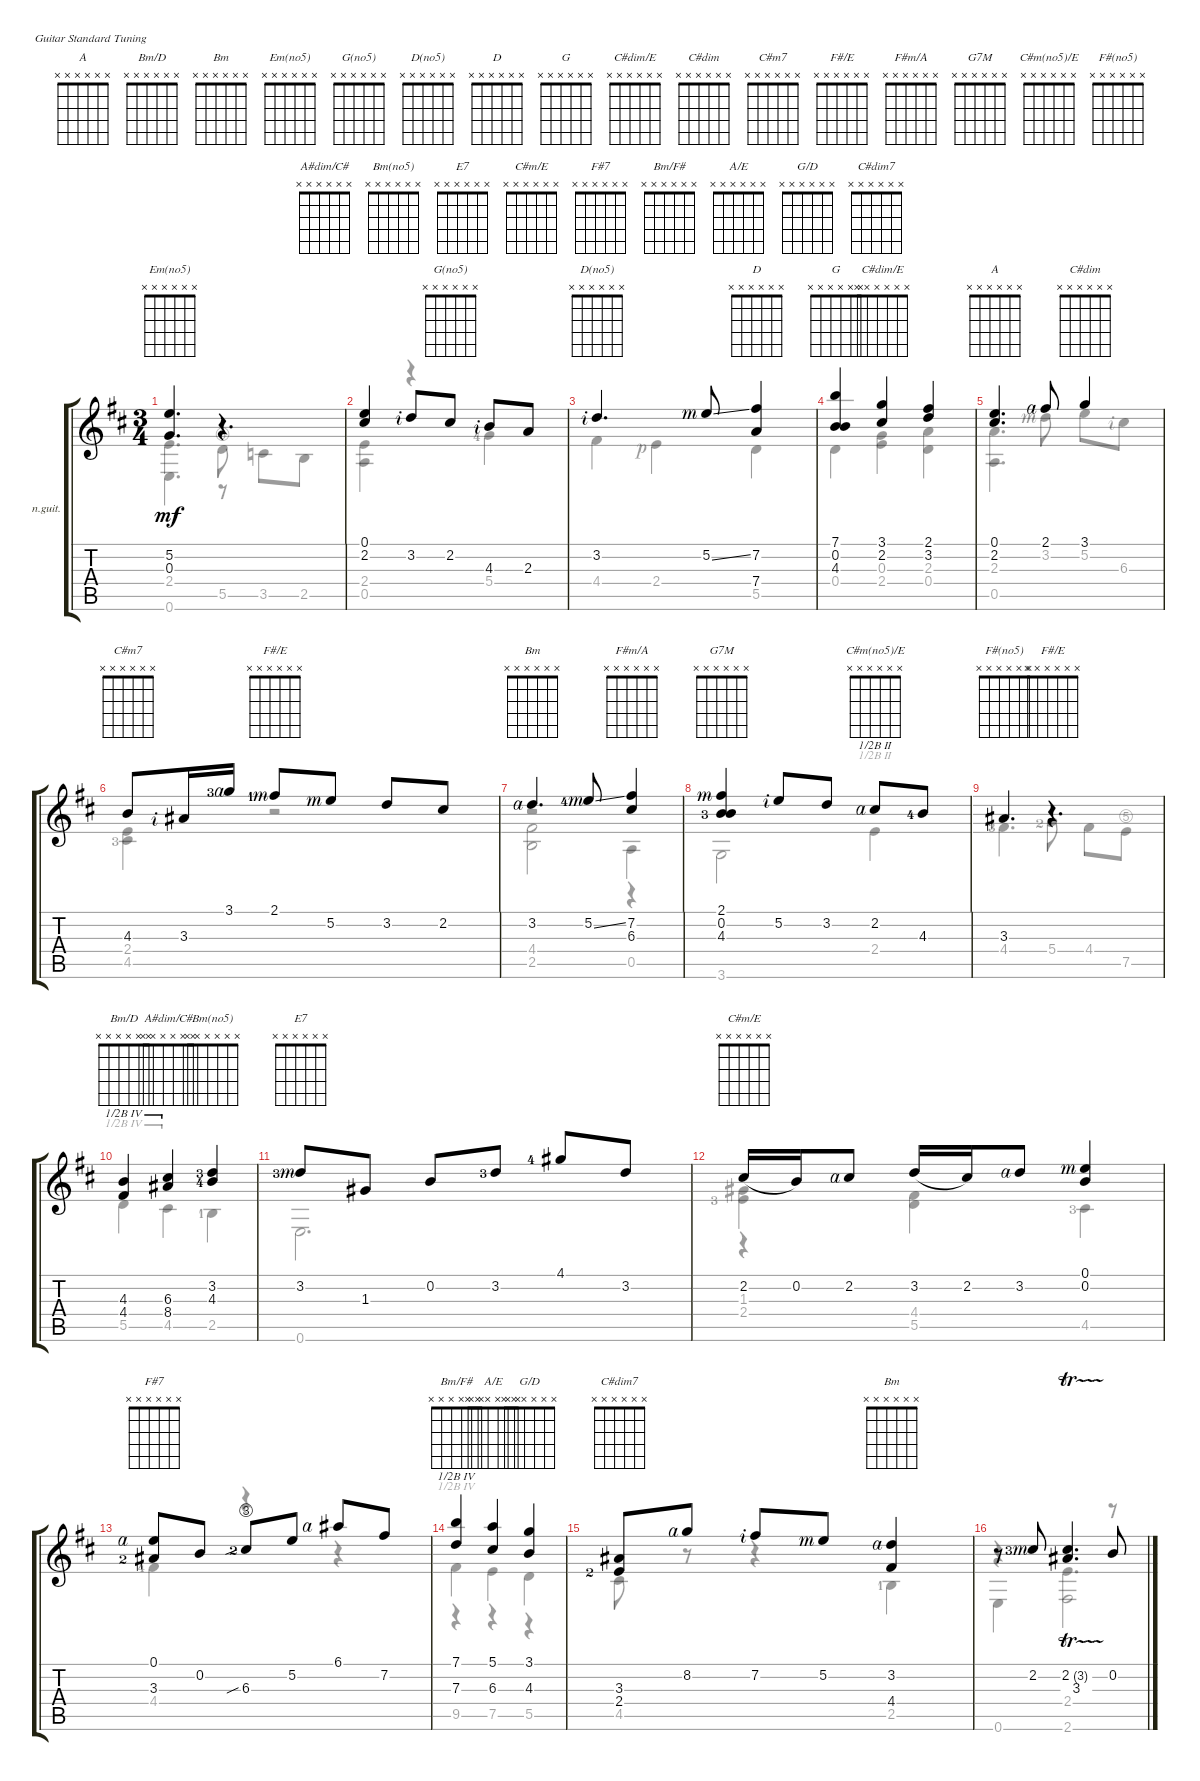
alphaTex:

\defaultSystemsLayout 4
\firstSystemTrackNameOrientation horizontal
\otherSystemsTrackNameOrientation horizontal
\extendBarLines
\chordDiagramsInScore
\track ("Nylon Guitar" "n.guit.") {multiBarRest instrument acousticguitarnylon}
\staff {score tabs}
\tuning (E4 B3 G3 D3 A2 E2)
\chord ("A" x x x x x x)
\chord ("Bm/D" x x x x x x)
\chord ("Bm" x x x x x x)
\chord ("Em(no5)" x x x x x x)
\chord ("G(no5)" x x x x x x)
\chord ("D(no5)" x x x x x x)
\chord ("D" x x x x x x)
\chord ("G" x x x x x x)
\chord ("C#dim/E" x x x x x x)
\chord ("C#dim" x x x x x x)
\chord ("C#m7" x x x x x x)
\chord ("F#/E" x x x x x x)
\chord ("F#m/A" x x x x x x)
\chord ("G7M" x x x x x x)
\chord ("C#m(no5)/E" x x x x x x)
\chord ("F#(no5)" x x x x x x)
\chord ("A#dim/C#" x x x x x x)
\chord ("Bm(no5)" x x x x x x)
\chord ("E7" x x x x x x)
\chord ("C#m/E" x x x x x x)
\chord ("F#7" x x x x x x)
\chord ("Bm/F#" x x x x x x)
\chord ("A/E" x x x x x x)
\chord ("G/D" x x x x x x)
\chord ("C#dim7" x x x x x x)
\voice
\ts (3 4)
\tempo (60 hide)
\clef g2
\scale
0.816875
\ks bminor
(5.2 0.3).4{d ch "Em(no5)" dy mf} r.4{d} |
(2.2 0.1).4 3.2{rf 2}.8 2.2.8{ch "G(no5)"} 4.3{rf 2}.8 2.3.8 |
3.2{rf 2}.4{d ch "D(no5)"} 5.2{ss rf 3}.8 (7.4 7.2).4{ch "D"} |
(7.1 4.3 0.2).4{ch "G"} (3.1 2.2).4{ch "C#dim/E"} (3.2 2.1).4 |
\scale
1.10513 (0.1 2.2).4{d ch "A"} 2.1{rf 4}.8 3.1.4{ch "C#dim"} |
\scale
1.065 4.3.8{ch "C#m7"} 3.3{rf 2}.16 3.1{lf 4 rf 4}.16 2.1{lf 2 rf 3}.8{ch "F#/E"} 5.2{rf 3}.8 3.2.8 2.2.8 |
\scale
0.829867 3.2{rf 4}.4{d ch "Bm"} 5.2{ss lf 5 rf 3}.8 (6.3 7.2).4{ch "F#m/A"} |
(2.1{rf 3} 0.2 4.3{lf 4}).4{ch "G7M"} 5.2{rf 2}.8 3.2.8 2.2{rf 4}.8{ch "C#m(no5)/E" barre (2 half)} 4.3{lf 5}.8 |
3.3.4{d ch "F#(no5)"} r.4{d ch "F#/E"} |
(4.4 4.3).4{ch "Bm/D" barre (4 half)} (8.4 6.3).4{ch "A#dim/C#" barre (4 half)} (3.2{lf 4} 4.3{lf 5}).4{ch "Bm(no5)"} |
3.2{lf 4 rf 3}.8{ch "E7"} 1.3.8 0.2.8 3.2{lf 4}.8 4.1{lf 5}.8 3.2.8 |
2.2.16{ch "C#m/E" legatoorigin} 0.2.16 2.2{rf 4}.8 3.2.16{legatoorigin} 2.2.16 3.2{rf 4}.8 (0.1{rf 3} 0.2).4 |
(0.1{rf 4} 3.3{lf 3}).8{ch "F#7"} 0.2.8 6.3{string sib lf 3}.8 5.2.8 6.1{rf 4}.8 7.2.8 |
(7.3 7.1).4{ch "Bm/F#" barre (4 half)} (5.1 6.3).4{ch "A/E"} (3.1 4.3).4{ch "G/D"} |
(3.3 2.4{lf 3}).8{ch "C#dim7"} 8.2{rf 4}.8 7.2{rf 2}.8 5.2{rf 3}.8 (3.2{rf 4} 4.4).4{ch "Bm"} |
r.8 2.2{lf 4 rf 3}.8 (2.2{tr (3 16)} 3.3).4{d} 0.2.8
\voice
\clef g2
\ottava regular
\simile none
\scale
0.816875
\ks bminor
2.4.4{d dy mf} 5.5{string}.8 3.5.8 2.5.8 |
(0.5 2.4).4 r.4 5.4{lf 5}.4 |
4.4.4 2.4{rf 1}.4 5.5.4 |
0.4.4 (2.4 0.3).4 (0.4 2.3).4 |
\scale
1.10513 (2.3 0.5).4{d} 3.2{rf 3}.8 5.2.8 6.3{rf 2}.8 |
\scale
1.065 (4.5{lf 4} 2.4).4 r.2 |
\scale
0.829867 (2.5 4.4).2 0.5.4 |
3.6.2 2.4.4{barre (2 half)} |
4.4{lf 4}.4{d} 5.4{lf 3}.8 4.4.8 7.5{string}.8 |
5.5.4{barre (4 half)} 4.5.4{barre (4 half)} 2.5{lf 2}.4 |
0.6.2{d} |
(2.4{lf 4} 1.3).4 (4.4 5.5).4 4.5{lf 4}.4 |
4.4{lf 5}.4 r.4 r.4 |
9.5.4{barre (4 half)} 7.5.4 5.5.4 |
4.5.8 r.8 r.4 2.5{lf 2}.4 |
r.4 2.4.4{d} r.8
\voice
\clef g2
\ottava regular
\simile none
\scale
0.816875
\ks bminor
0.6.4{d dy mf} r.8 |
|
|
|
\scale
1.10513 |
\scale
1.065 |
\scale
0.829867 r.2 r.4 |
|
|
|
|
r.4 |
|
r.4 r.4 r.4 |
|
0.6.4 2.6.2
